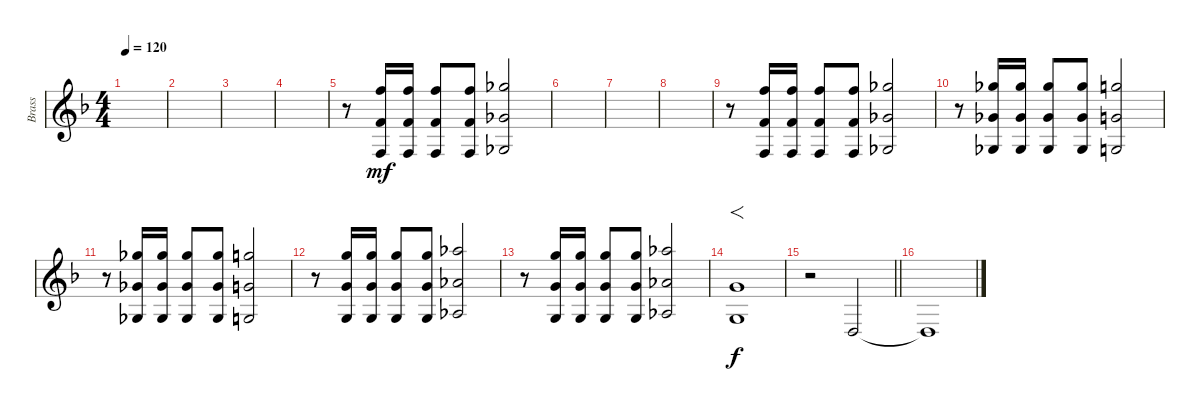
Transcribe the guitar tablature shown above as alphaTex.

\track ("Brass" "Brass") {instrument trombone}
\staff {score}
\tuning (E4 B3 G3 D3 A2 E2) {hide}
\ts (4 4)
\tempo 120
\clef g2
\ks f
|
|
|
|
r.8 (13.1 10.3 8.5).16{dy mf} (13.1 10.3 8.5).16 (13.1 10.3 8.5).8 (13.1 10.3 8.5).8 (14.1 11.3 9.5).2 |
|
|
|
r.8 (13.1 10.3 8.5).16 (13.1 10.3 8.5).16 (13.1 10.3 8.5).8 (13.1 10.3 8.5).8 (14.1 11.3 9.5).2 |
r.8 (14.1 11.3 9.5).16 (14.1 11.3 9.5).16 (14.1 11.3 9.5).8 (14.1 11.3 9.5).8 (15.1 12.3 10.5).2 |
r.8 (14.1 11.3 9.5).16 (14.1 11.3 9.5).16 (14.1 11.3 9.5).8 (14.1 11.3 9.5).8 (15.1 12.3 10.5).2 |
r.8 (15.1 12.3 10.5).16 (15.1 12.3 10.5).16 (15.1 12.3 10.5).8 (15.1 12.3 10.5).8 (16.1 13.3 11.5).2 |
r.8 (15.1 12.3 10.5).16 (15.1 12.3 10.5).16 (15.1 12.3 10.5).8 (15.1 12.3 10.5).8 (16.1 13.3 11.5).2 |
(12.3 10.5).1{f dy f instrument trombone} |
\barLineRight lightlight
r.2 0.4.2 |
\section ("" "")
0.4{t}.1{volume 5}
